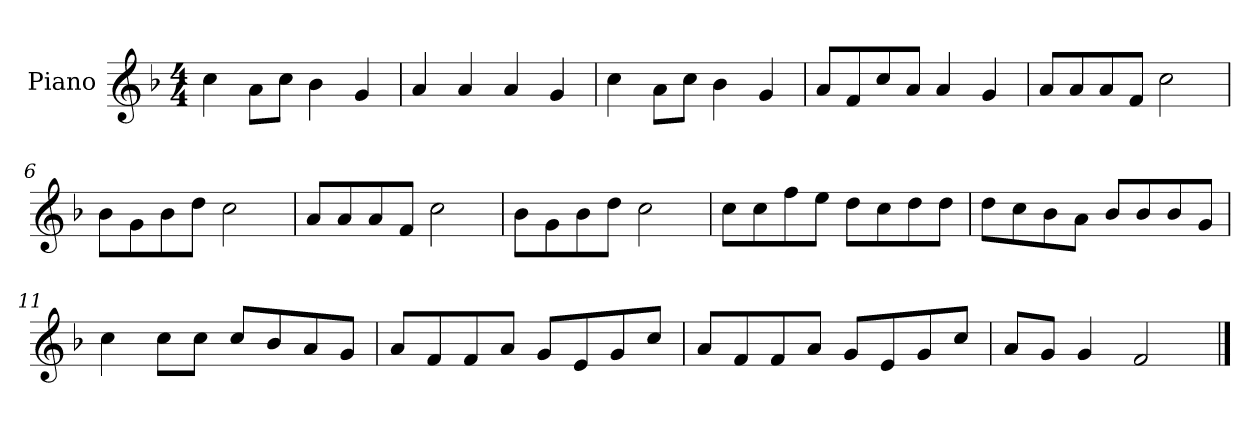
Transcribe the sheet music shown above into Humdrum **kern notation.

**kern
*part1
*staff1
*I"Piano
*I'P-no
*clefG2
*k[b-]
*M4/4
*MM90
=1
4cc\
8a\L
8cc\J
4b-\
4g/
=2
4a/
4a/
4a/
4g/
=3
4cc\
8a\L
8cc\J
4b-\
4g/
=4
8a/L
8f/
8cc/
8a/J
4a/
4g/
=5
8a/L
8a/
8a/
8f/J
2cc\
=6
8b-\L
8g\
8b-\
8dd\J
2cc\
=7
8a/L
8a/
8a/
8f/J
2cc\
!!LO:LB:g=z
=8
8b-\L
8g\
8b-\
8dd\J
2cc\
=9
8cc\L
8cc\
8ff\
8ee\J
8dd\L
8cc\
8dd\
8dd\J
=10
8dd\L
8cc\
8b-\
8a\J
8b-/L
8b-/
8b-/
8g/J
=11
4cc\
8cc\L
8cc\J
8cc/L
8b-/
8a/
8g/J
=12
8a/L
8f/
8f/
8a/J
8g/L
8e/
8g/
8cc/J
!!LO:LB:g=z
=13
8a/L
8f/
8f/
8a/J
8g/L
8e/
8g/
8cc/J
=14
8a/L
8g/J
4g/
2f/
==
*-
